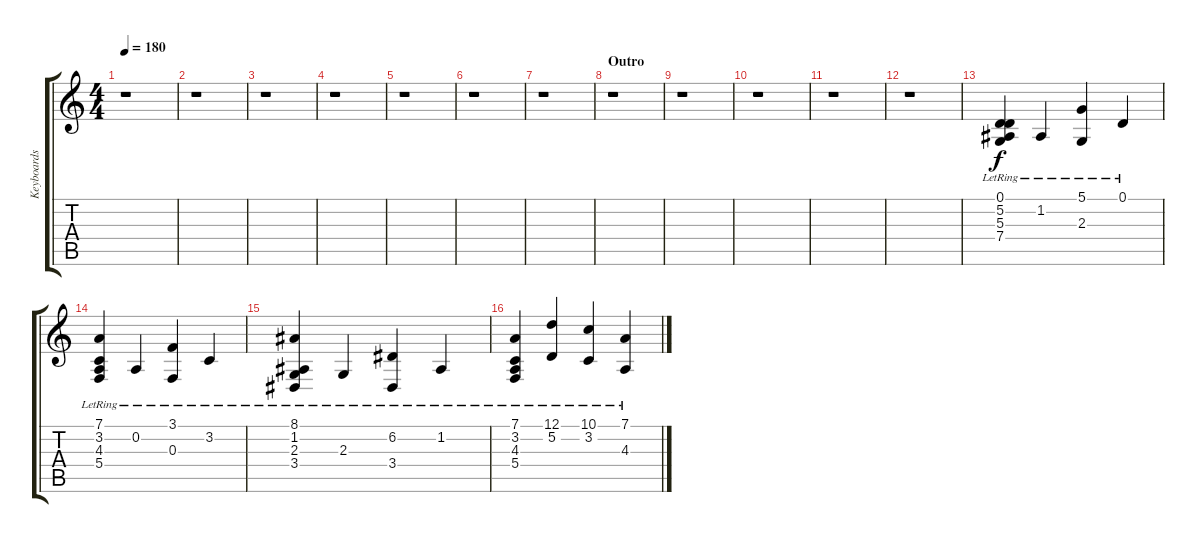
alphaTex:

\track ("Keyboards" "Keyboards") {instrument acousticgrandpiano}
\staff {score tabs}
\tuning (D4 A3 F3 C3 G2 D2) {hide}
\ts (4 4)
\tempo 180
\clef g2
\ks c
r.1{dy f} |
r.1 |
r.1 |
r.1 |
r.1 |
r.1 |
r.1 |
\section ("" "Outro")
r.1 |
r.1 |
r.1 |
r.1 |
r.1 |
(0.1{lr} 5.2{lr} 5.3{lr} 7.4{lr}).4 1.2{lr}.4 (5.1{lr} 2.3{lr}).4 0.1{lr}.4 |
(7.1{lr} 3.2{lr} 4.3{lr} 5.4{lr}).4 0.2{lr}.4 (3.1{lr} 0.3{lr}).4 3.2{lr}.4 |
(8.1{lr} 1.2{lr} 2.3{lr} 3.4{lr}).4 2.3{lr}.4 (6.2{lr} 3.4{lr}).4 1.2{lr}.4 |
(7.1{lr} 3.2{lr} 4.3{lr} 5.4{lr}).4 (12.1{lr} 5.2{lr}).4 (10.1{lr} 3.2{lr}).4 (7.1{lr} 4.3{lr}).4
